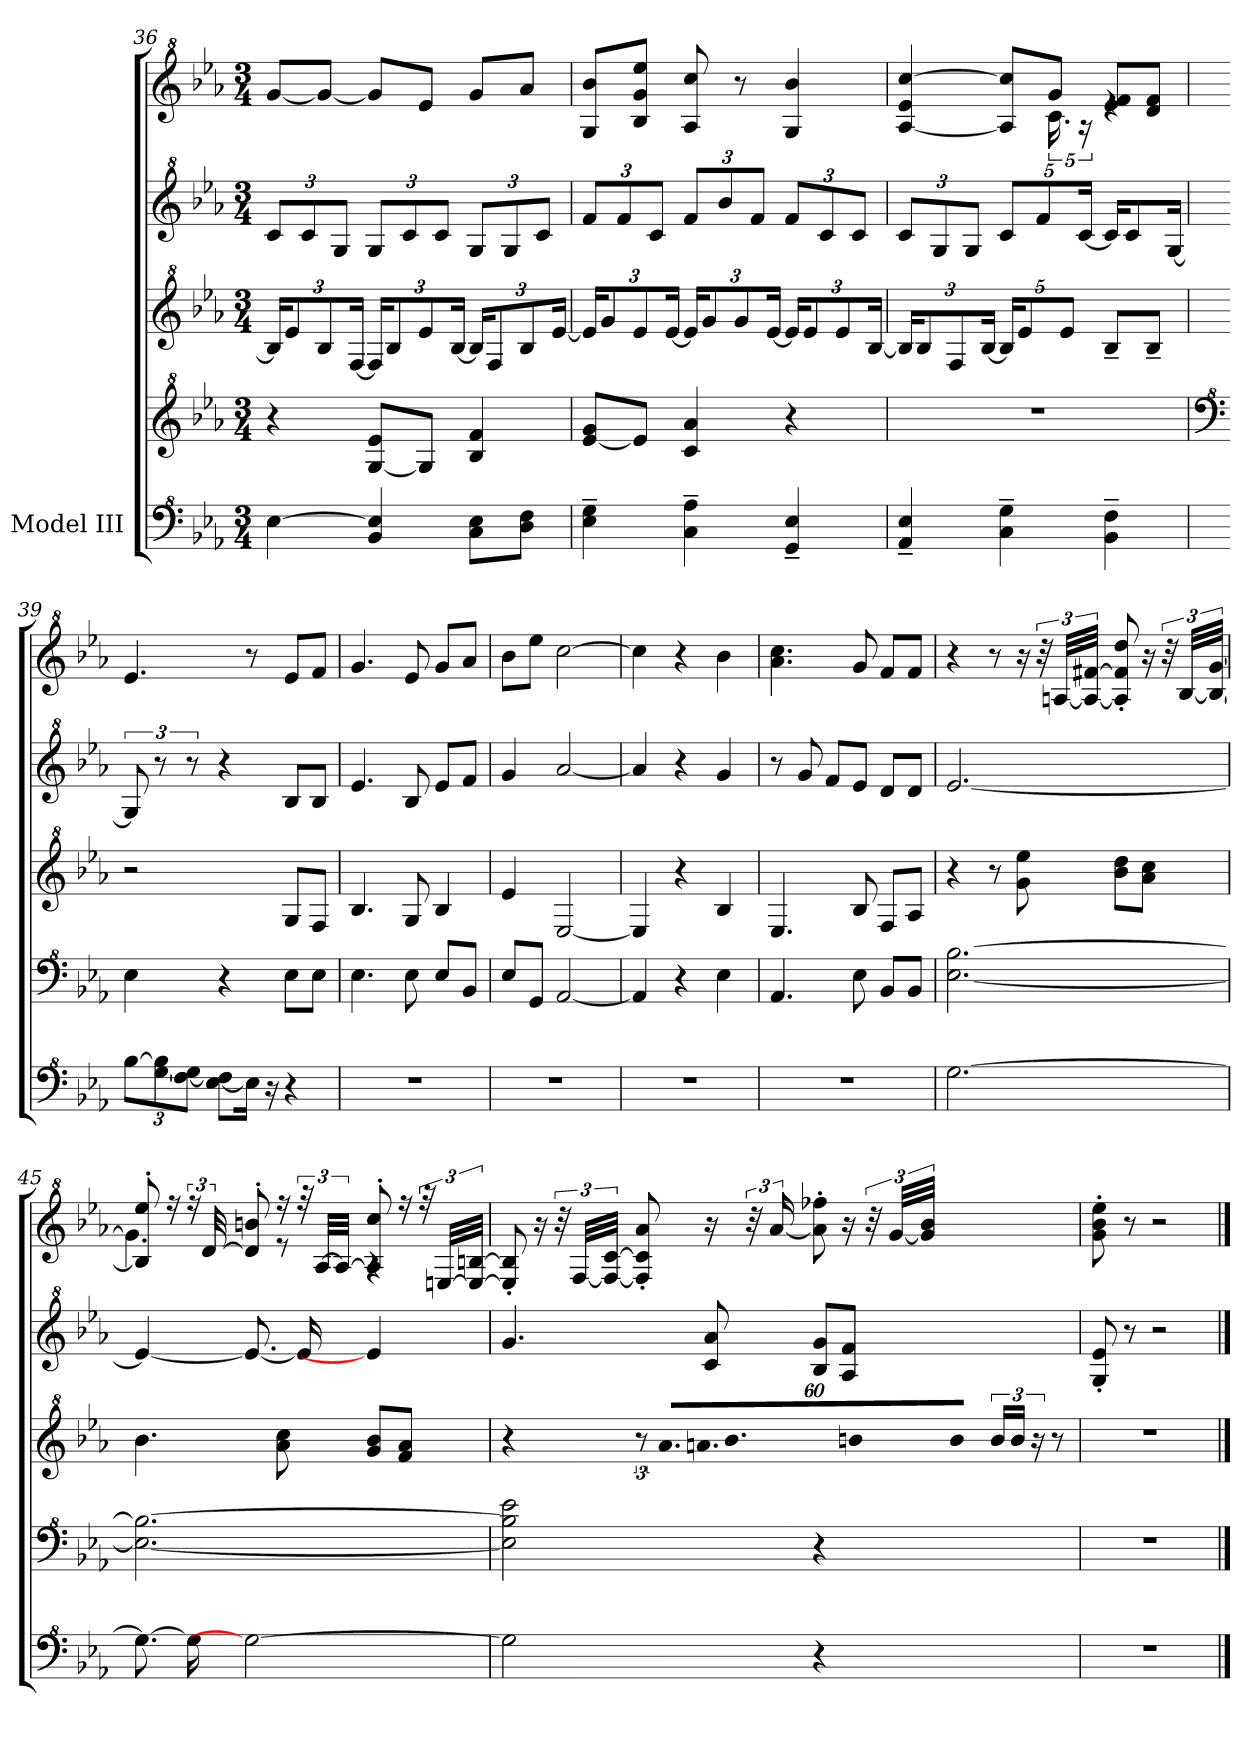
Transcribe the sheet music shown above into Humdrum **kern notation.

**kern	**kern	**kern	**kern	**kern
*part1	*part1	*part1	*part1	*part1
*staff5	*staff4	*staff3	*staff2	*staff1
*I"Model III	*	*	*	*
*clefF^4	*clefG^2	*clefG^2	*clefG^2	*clefG^2
*k[b-e-a-]	*k[b-e-a-]	*k[b-e-a-]	*k[b-e-a-]	*k[b-e-a-]
*M3/4	*M3/4	*M3/4	*M3/4	*M3/4
*	*	*Xbrackettup	*Xbrackettup	*
=36	=36	=36	=36	=36
[4e-\	4r	24b-/KL]	12cc/L	[8gg/L
.	.	12ee-/	.	.
.	.	.	12cc/	.
.	.	12b-/	.	8gg/J_
.	.	.	12g/J	.
.	.	[24f/Jk	.	.
4B-/ 4e-/]	[8g/ 8ee-/L	24f/KL]	12g/L	8gg/L]
.	.	12b-/	.	.
.	.	.	12cc/	.
.	8g/J]	12ee-/	.	8ee-/J
.	.	.	12cc/J	.
.	.	[24b-/Jk	.	.
8c\ 8e-\L	4b-/ 4ff/	24b-/KL]	12g/L	8gg/L
.	.	12f/	.	.
.	.	.	12g/	.
8d\ 8f\J	.	12b-/	.	8aa-/J
.	.	.	12cc/J	.
.	.	[24ee-/Jk	.	.
=37	=37	=37	=37	=37
4e-\~ 4g\~	[8ee-/ 8gg/L	24ee-/KL]	12ff/L	8g/ 8bb-/L
.	.	12gg/	.	.
.	.	.	12ff/	.
.	8ee-/J]	12ee-/	.	8b-/ 8gg/ 8eee-/J
.	.	.	12cc/J	.
.	.	[24ee-/Jk	.	.
4c\~ 4a-\~	4cc/ 4aa-/	24ee-/KL]	12ff/L	8a-/ 8ccc/
.	.	12gg/	.	.
.	.	.	12bb-/	.
.	.	12gg/	.	8r
.	.	.	12ff/J	.
.	.	[24ee-/Jk	.	.
4G/~ 4e-/~	4r	24ee-/KL]	12ff/L	4g/ 4bb-/
.	.	12ee-/	.	.
.	.	.	12cc/	.
.	.	12ee-/	.	.
.	.	.	12cc/J	.
.	.	[24b-/Jk	.	.
!!LO:PB:g=z
=38	=38	=38	=38	=38
*	*	*	*	*^
4A-/~ 4e-/~	2.r	24b-/KL]	12cc/L	[4a-/ 4ee-/ [4ccc/	4.ryy
.	.	12b-/	.	.	.
.	.	.	12g/	.	.
.	.	12f/	.	.	.
.	.	.	12g/J	.	.
.	.	[24b-/Jk	.	.	.
4c\~ 4g\~	.	20b-/KL]	10cc/L	8a-/] 8ccc/]L	.
.	.	10ee-/	.	.	.
.	.	.	10ff/	.	.
.	.	.	.	8gg/J	20.cc\
.	.	10ee-/J	.	.	.
.	.	.	[20cc/Jk	.	20r
4B-\~ 4f\~	.	8b-~/L	16cc/KL]	8ee-/ 8ff/L	4ree
.	.	.	8cc/	.	.
.	.	8b-~/J	.	8dd/ 8ff/J	.
.	.	.	[16g/Jk	.	.
*	*	*	*	*v	*v
=39	=39	=39	=39	=39
*	*clefF^4	*	*	*
*Xbrackettup	*	*	*brackettup	*
[12b-\L	4e-\	2r	12g/]	4.ee-/
[12g\ 12b-\]	.	.	12r	.
[12f\ 12g\]J	.	.	12r	.
[8e-\ 8f\]L	4r	.	4r	.
16e-\Jk]	.	.	.	8r
16r	.	.	.	.
4r	8e-\L	8g/L	8b-/L	8ee-/L
.	8e-\J	8f/J	8b-/J	8ff/J
=40	=40	=40	=40	=40
2.r	4.e-\	4.b-/	4.ee-/	4.gg/
.	8e-\	8g/	8b-/	8ee-/
.	8e-/L	4b-/	8ee-/L	8gg/L
.	8B-/J	.	8ff/J	8aa-/J
=41	=41	=41	=41	=41
2.r	8e-/L	4ee-/	4gg/	8bb-\L
.	8G/J	.	.	8eee-\J
.	[2A-/	[2e-/	[2aa-/	[2ccc\
=42	=42	=42	=42	=42
2.r	4A-/]	4e-/]	4aa-/]	4ccc\]
.	4r	4r	4r	4r
.	4e-\	4b-/	4gg/	4bb-\
!!LO:LB:g=z
=43	=43	=43	=43	=43
2.r	4.A-/	4.e-/	8r	4.aa-\ 4.ccc\
.	.	.	8gg/	.
.	.	.	8ff/L	.
.	8e-\	8b-/	8ee-/J	8gg/
.	8B-/L	8f/L	8dd/L	8ff/L
.	8B-/J	8a-/J	8dd/J	8ff/J
=44	=44	=44	=44	=44
[2.g\	[2.e-\ [2.b-\	4r	[2.ee-/	4r
.	.	8r	.	8r
.	.	8gg\ 8eee-\	.	16r
.	.	.	.	48r
.	.	.	.	[48an/LLL
.	.	.	.	48a/_ [48ff#X/JJJ
.	.	8bb-\ 8ddd\L	.	8a/]' 8ff#/]' 8ddd/'
.	.	8aa-\ 8ccc\J	.	16r
.	.	.	.	48r
.	.	.	.	[48b-/LLL
.	.	.	.	48b-/_ [48gg/JJJ
=45	=45	=45	=45	=45
*	*	*	*	*^
8.g\L_	2.e-\_ 2.b-\_	4.bb-\	4ee-/_	8b-/]' 8eee-/'	4.gg\]
.	.	.	.	16r	.
16g\L]	.	.	.	24r	.
.	.	.	.	[48dd/	.
2g\_	.	.	8.ee-/L_	8dd/]' 8bbn/'	.
.	.	8aa-\ 8ccc\	.	16r	8ree
.	.	.	16ee-/L]	48r	.
.	.	.	.	[48a-/LLL	.
.	.	.	.	48a-/JJJ_	.
.	.	8gg/ 8bb-/L	4ee-/]	8a-/]' 8ccc/'	4ra
.	.	8ff/ 8aa-/J	.	16r	.
.	.	.	.	48r	.
.	.	.	.	[48en/LLL	.
.	.	.	.	48e/_ [48bn/JJJ	.
*	*	*	*	*v	*v
!!LO:PB:g=z
=46	=46	=46	=46	=46
2g\]	2e-\] 2b-\] 2ee-\	4r	4.gg/	8e/]' 8b/]'
.	.	.	.	16r
.	.	.	.	48r
.	.	.	.	[48f/LLL
.	.	.	.	48f/_ [48cc/JJJ
*	*	*brackettup	*	*
.	.	12r	.	8f/]' 8cc/]' 8aa-/'
*	*	*Xbrackettup	*	*
!	!	!LO:N:vis=32.	!	!
.	.	1920%53aa-/LL	.	.
!	!	!LO:N:vis=32.	!	!
.	.	1920%53aan/	.	.
.	.	.	8cc/ 8aa-/	16r
!	!	!LO:N:vis=32.	!	!
.	.	1920%53bb-/	.	.
.	.	1920ryy	.	.
.	.	24bbn/	.	.
.	.	.	.	48r
.	.	24bb/JJ	.	[24aa-/
*	*	*brackettup	*	*
4r	4r	24bb/LL	8b-/ 8gg/L	8aa-\]' 8fff-X\'
.	.	24bb/JJ	.	.
.	.	24r	.	.
.	.	8r	8a-/ 8ff/J	16r
.	.	.	.	48r
.	.	.	.	[48gg/LLL
.	.	.	.	48gg/] 48bb-/JJJ
=47	=47	=47	=47	=47
2.r	2.r	2.r	8g/' 8ee-/'	8gg\' 8bb-\' 8eee-\'
.	.	.	8r	8r
.	.	.	2r	2r
==	==	==	==	==
*-	*-	*-	*-	*-
